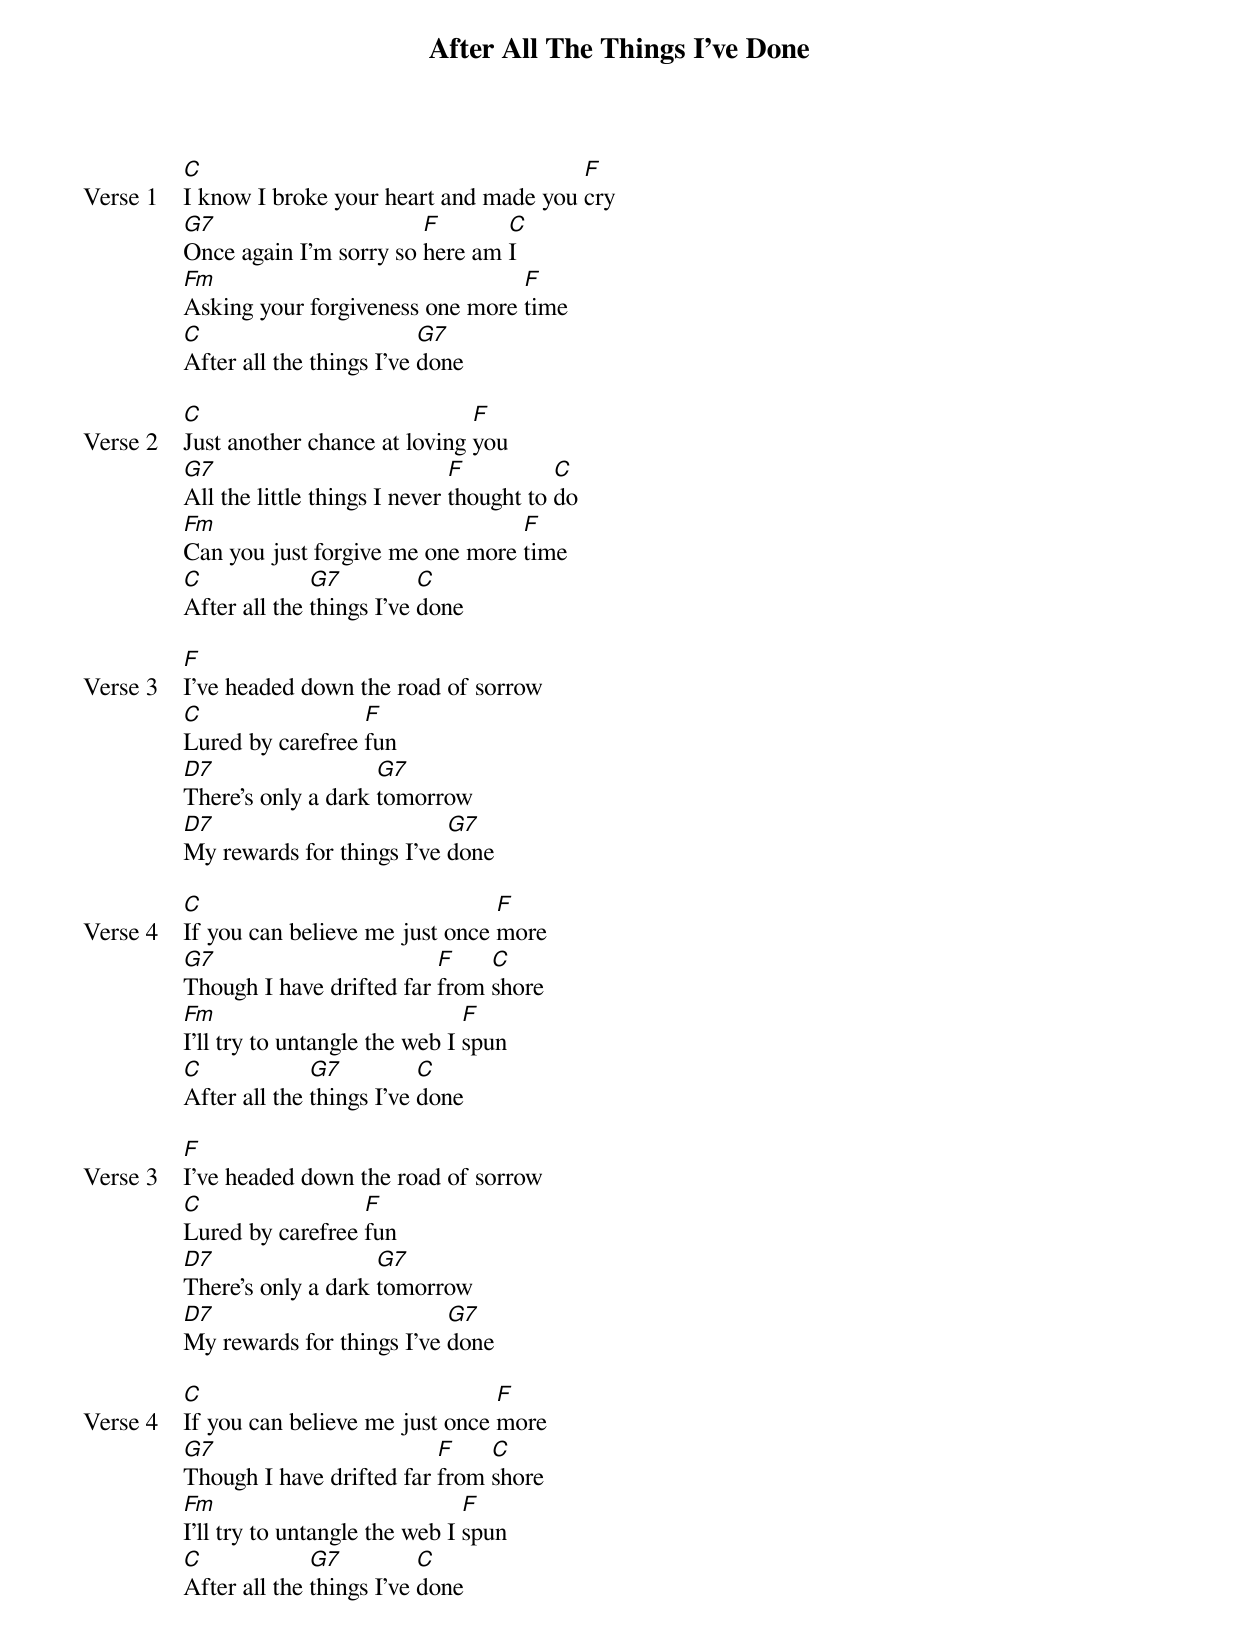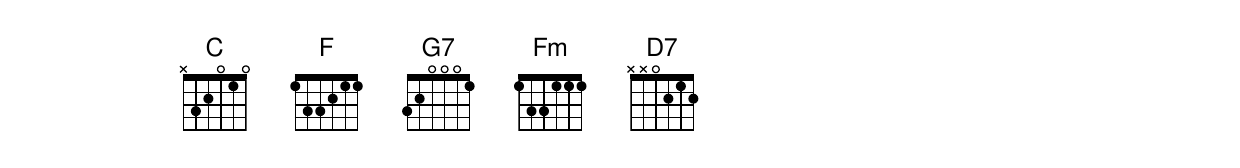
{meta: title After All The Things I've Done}
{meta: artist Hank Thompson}
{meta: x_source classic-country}
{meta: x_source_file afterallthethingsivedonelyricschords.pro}
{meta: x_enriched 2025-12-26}

{start_of_verse: Verse 1}
[C]I know I broke your heart and made you [F]cry
[G7]Once again I'm sorry so [F]here am [C]I
[Fm]Asking your forgiveness one more [F]time
[C]After all the things I've [G7]done
{end_of_verse}

{start_of_verse: Verse 2}
[C]Just another chance at loving [F]you
[G7]All the little things I never [F]thought to [C]do
[Fm]Can you just forgive me one more [F]time
[C]After all the [G7]things I've [C]done
{end_of_verse}

{start_of_verse: Verse 3}
[F]I've headed down the road of sorrow
[C]Lured by carefree [F]fun
[D7]There's only a dark [G7]tomorrow
[D7]My rewards for things I've [G7]done
{end_of_verse}

{start_of_verse: Verse 4}
[C]If you can believe me just once [F]more
[G7]Though I have drifted far [F]from [C]shore
[Fm]I'll try to untangle the web I [F]spun
[C]After all the [G7]things I've [C]done
{end_of_verse}

{start_of_verse: Verse 3}
[F]I've headed down the road of sorrow
[C]Lured by carefree [F]fun
[D7]There's only a dark [G7]tomorrow
[D7]My rewards for things I've [G7]done
{end_of_verse}

{start_of_verse: Verse 4}
[C]If you can believe me just once [F]more
[G7]Though I have drifted far [F]from [C]shore
[Fm]I'll try to untangle the web I [F]spun
[C]After all the [G7]things I've [C]done
{end_of_verse}
